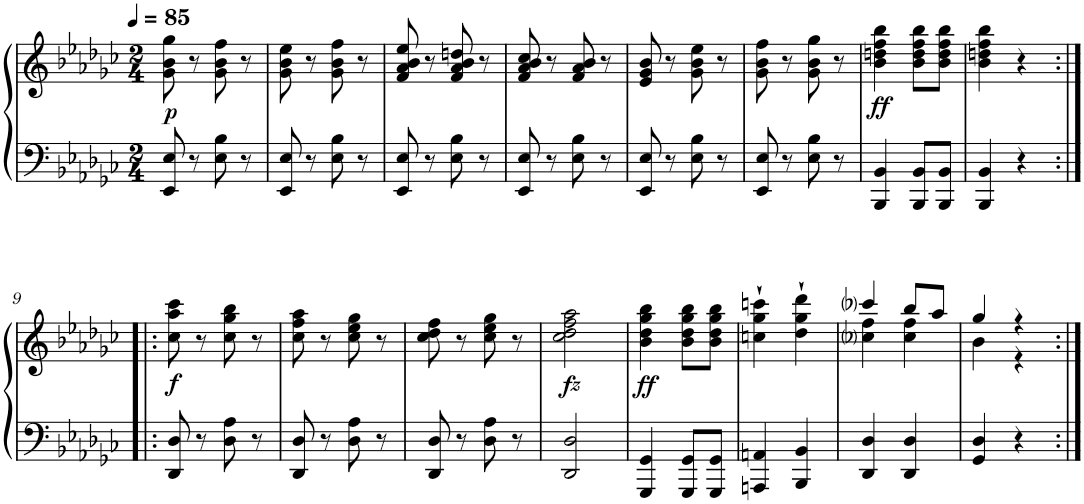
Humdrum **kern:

**kern	**kern	**dynam
*part1	*part1	*part1
*staff2	*staff1	*staff1/2
*I"Midi_1	*	*
*clefF4	*clefG2	*
*k[b-e-a-d-g-c-]	*k[b-e-a-d-g-c-]	*
*G-:	*G-:	*
*M2/4	*M2/4	*
*MM85	*MM85	*
=1	=1	=1
!	!	!LO:DY:b
8EE-/ 8E-/	8g-\ 8b-\ 8gg-\	p
8r	8r	.
8E-\ 8B-\	8g-\ 8b-\ 8ff\	.
8r	8r	.
=2	=2	=2
8EE-/ 8E-/	8g-\ 8b-\ 8ee-\	.
8r	8r	.
8E-\ 8B-\	8g-\ 8b-\ 8ff\	.
8r	8r	.
=3	=3	=3
8EE-/ 8E-/	8f/ 8a-/ 8b-/ 8ee-/	.
8r	8r	.
8E-\ 8B-\	8f/ 8a-/ 8b-/ 8ddn/	.
8r	8r	.
=4	=4	=4
8EE-/ 8E-/	8f/ 8a-/ 8b-/ 8cc-/	.
8r	8r	.
8E-\ 8B-\	8f/ 8a-/ 8b-/	.
8r	8r	.
=5	=5	=5
8EE-/ 8E-/	8e-/ 8g-/ 8b-/	.
8r	8r	.
8E-\ 8B-\	8g-\ 8b-\ 8ee-\	.
8r	8r	.
=6	=6	=6
8EE-/ 8E-/	8g-\ 8b-\ 8ff\	.
8r	8r	.
8E-\ 8B-\	8g-\ 8b-\ 8gg-\	.
8r	8r	.
=7	=7	=7
!	!	!LO:DY:b
4BBB-/ 4BB-/	4b-\ 4ddn\ 4ff\ 4bb-\	ff
8BBB-/ 8BB-/L	8b-\ 8dd\ 8ff\ 8bb-\L	.
8BBB-/ 8BB-/J	8b-\ 8dd\ 8ff\ 8bb-\J	.
=8	=8	=8
4BBB-/ 4BB-/	4b-\ 4ddn\ 4ff\ 4bb-\	.
4r	4r	.
!!LO:LB:g=z
=9:|!|:	=9:|!|:	=9:|!|:
!	!	!LO:DY:b
8DD-/ 8D-/	8cc-\ 8aa-\ 8ccc-\	f
8r	8r	.
8D-\ 8A-\	8cc-\ 8gg-\ 8bb-\	.
8r	8r	.
=10	=10	=10
8DD-/ 8D-/	8cc-\ 8ff\ 8aa-\	.
8r	8r	.
8D-\ 8A-\	8cc-\ 8ee-\ 8gg-\	.
8r	8r	.
=11	=11	=11
8DD-/ 8D-/	8cc-\ 8dd-\ 8ff\	.
8r	8r	.
8D-\ 8A-\	8cc-\ 8ee-\ 8gg-\	.
8r	8r	.
=12	=12	=12
!	!	!LO:DY:b
2DD-/ 2D-/	2cc-\ 2dd-\ 2ff\ 2aa-\	fz
=13	=13	=13
!	!	!LO:DY:b
4GGG-/ 4GG-/	4b-\ 4dd-\ 4gg-\ 4bb-\	ff
8GGG-/ 8GG-/L	8b-\ 8dd-\ 8gg-\ 8bb-\L	.
8GGG-/ 8GG-/J	8b-\ 8dd-\ 8gg-\ 8bb-\J	.
=14	=14	=14
4AAAn/ 4AAn/	4ccn\` 4gg-\` 4cccn\`	.
4BBB-/ 4BB-/	4dd-\` 4gg-\` 4ddd-\`	.
=15	=15	=15
*	*^	*
4DD-/ 4D-/	4ccc-i/	4cc-i\ 4ff\	.
4DD-/ 4D-/	8bb-/L	4cc-\ 4ff\	.
.	8aa-/J	.	.
=16	=16	=16	=16
4GG-/ 4D-/	4gg-/	4b-\	.
4r	4r	4r	.
*	*v	*v	*
=:|!	=:|!	=:|!
*-	*-	*-
